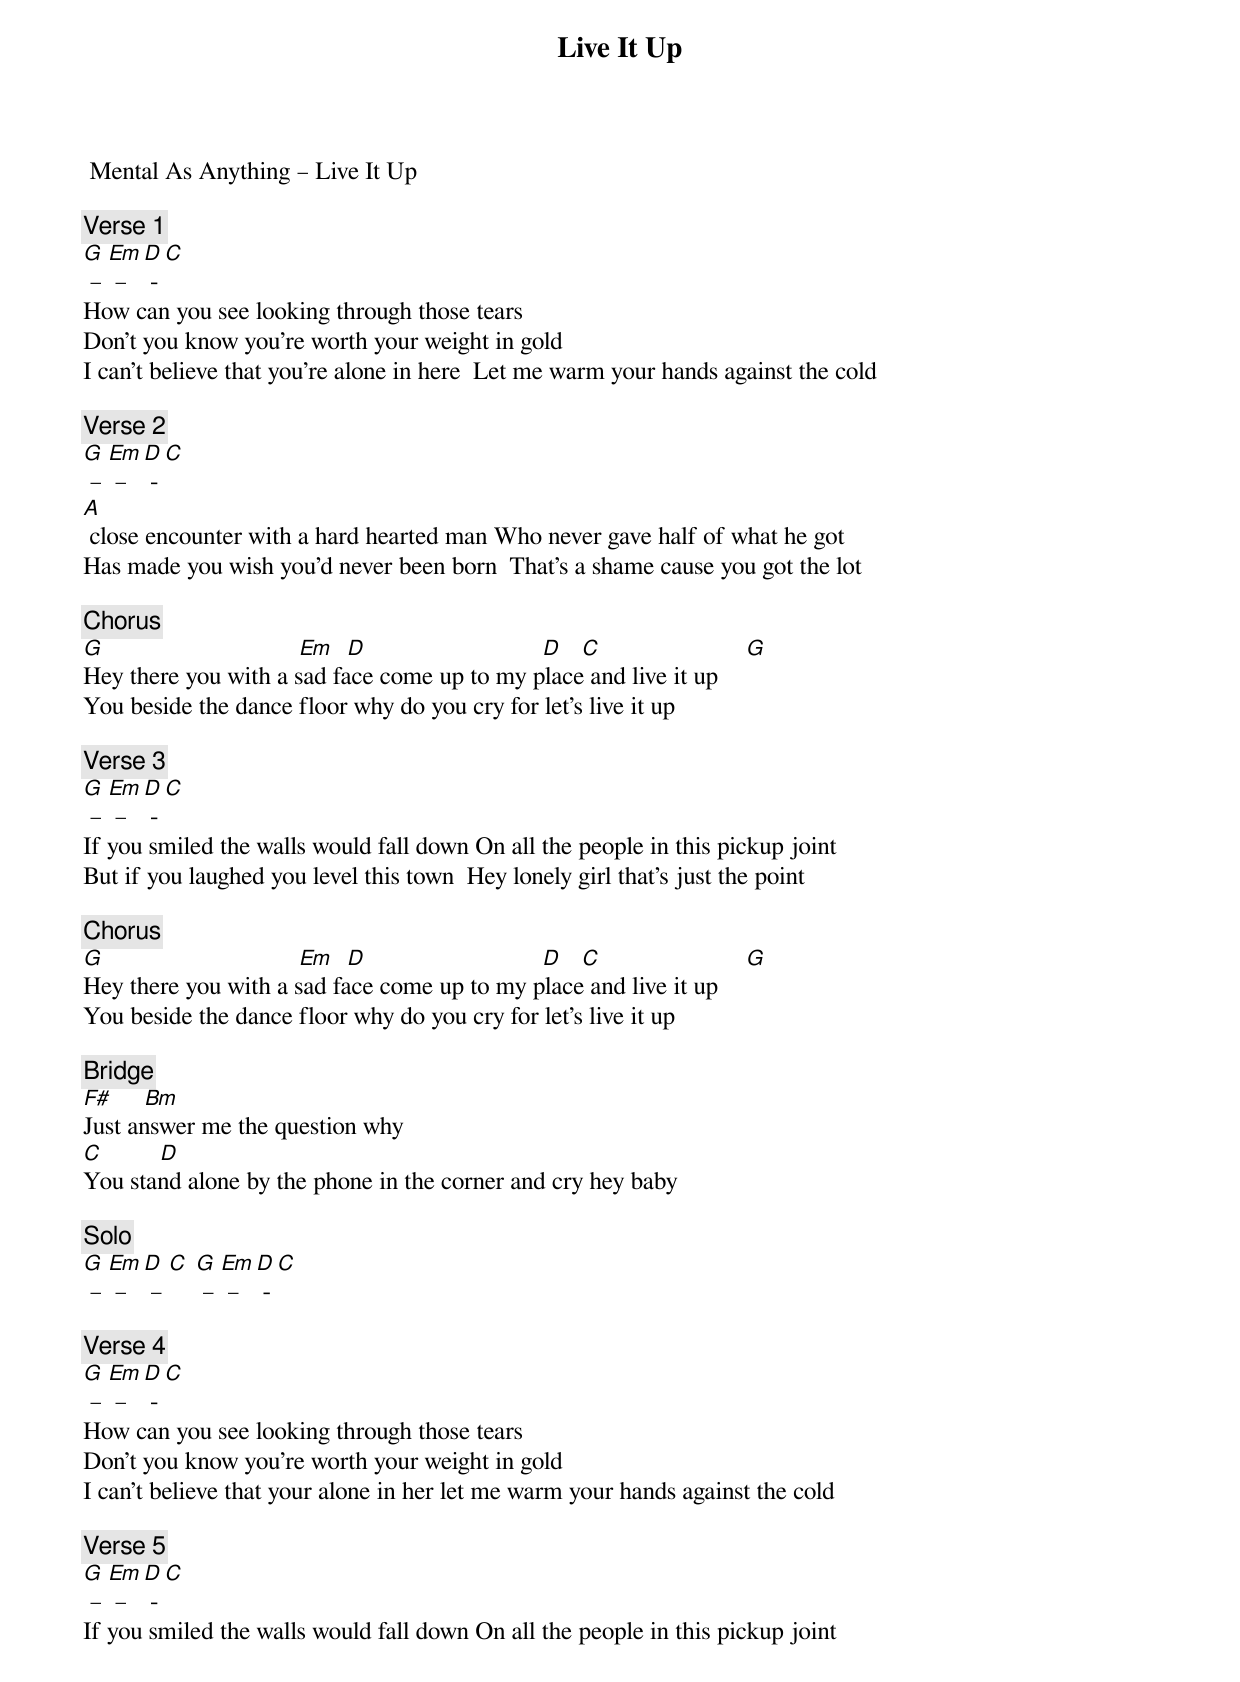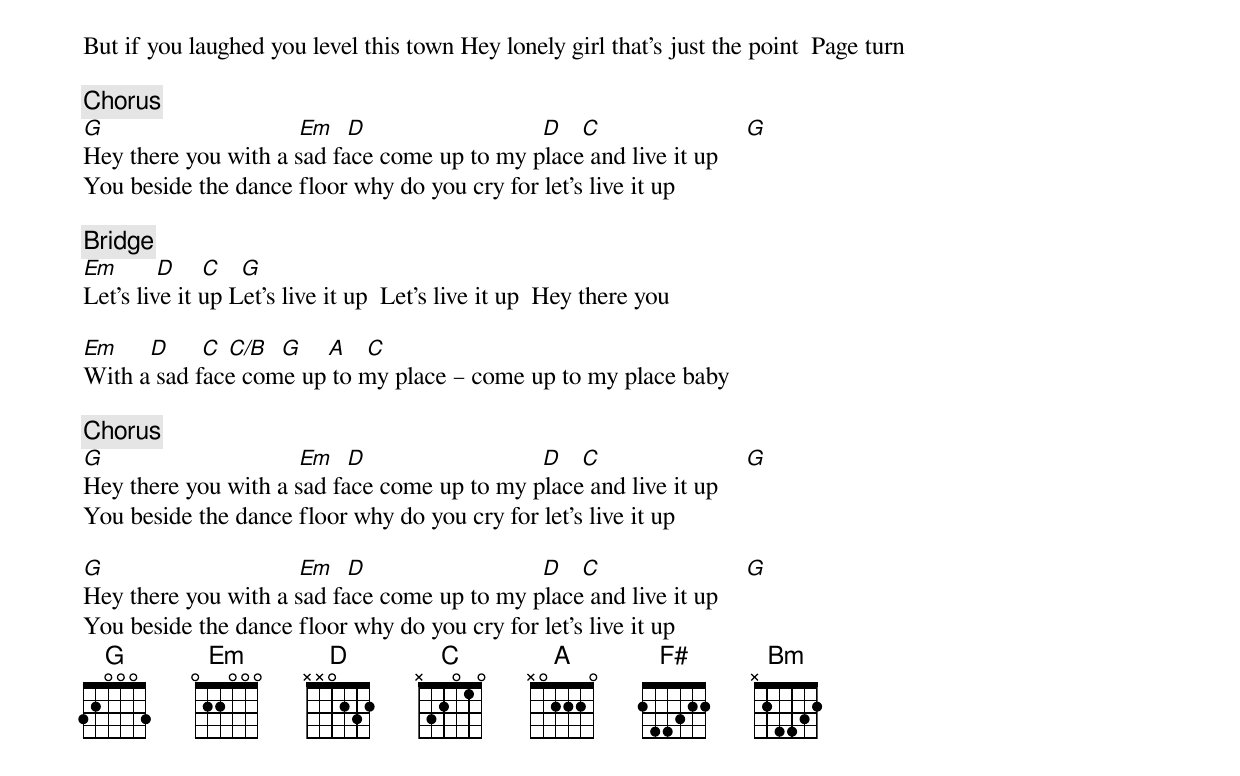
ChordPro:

{title: Live It Up}
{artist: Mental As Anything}
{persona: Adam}
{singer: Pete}
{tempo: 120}
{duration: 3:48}
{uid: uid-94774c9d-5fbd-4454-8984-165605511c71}
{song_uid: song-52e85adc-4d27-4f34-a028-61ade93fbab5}



 Mental As Anything – Live It Up

{comment: Verse 1}
[G] – [Em] – [D] - [C]
How can you see looking through those tears
Don’t you know you’re worth your weight in gold
I can’t believe that you’re alone in here 	Let me warm your hands against the cold

{comment: Verse 2}
[G] – [Em] – [D] - [C]
[A] close encounter with a hard hearted man	Who never gave half of what he got
Has made you wish you’d never been born		That’s a shame cause you got the lot

{comment: Chorus}
[G]                               [Em]  [D]                           	[D]   [C]                       [G]
Hey there you with a sad face come up to my place and live it up
You beside the dance floor why do you cry for let’s live it up

{comment: Verse 3}
[G] – [Em] – [D] - [C]
If you smiled the walls would fall down	On all the people in this pickup joint
But if you laughed you level this town		Hey lonely girl that’s just the point

{comment: Chorus}
[G]                               [Em]  [D]                           	[D]   [C]                       [G]
Hey there you with a sad face come up to my place and live it up
You beside the dance floor why do you cry for let’s live it up

{comment: Bridge}
[F#]					[Bm]
Just answer me the question why
[C] 								[D]
You stand alone by the phone in the corner and cry hey baby

{comment: Solo}
[G] – [Em] – [D] – [C]	[G] – [Em] – [D] - [C]

{comment: Verse 4}
[G] – [Em] – [D] - [C]
How can you see looking through those tears
Don’t you know you’re worth your weight in gold
I can’t believe that your alone in her let me warm your hands against the cold

{comment: Verse 5}
[G] – [Em] – [D] - [C]
If you smiled the walls would fall down	On all the people in this pickup joint
But if you laughed you level this town	Hey lonely girl that’s just the point		Page turn

{comment: Chorus}
[G]                               [Em]  [D]                           	[D]   [C]                       [G]
Hey there you with a sad face come up to my place and live it up
You beside the dance floor why do you cry for let’s live it up

{comment: Bridge}
[Em] 					[D] 			[C]			[G]
Let’s live it up	Let’s live it up 	Let’s live it up 	Hey there you

[Em]					[D] 				[C]	[C/B]  [G]    [A]   [C]
With a sad face come up to my place – come up to my place baby

{comment: Chorus}
[G]                               [Em]  [D]                           	[D]   [C]                       [G]
Hey there you with a sad face come up to my place and live it up
You beside the dance floor why do you cry for let’s live it up

[G]                               [Em]  [D]                           	[D]   [C]                       [G]
Hey there you with a sad face come up to my place and live it up
You beside the dance floor why do you cry for let’s live it up
